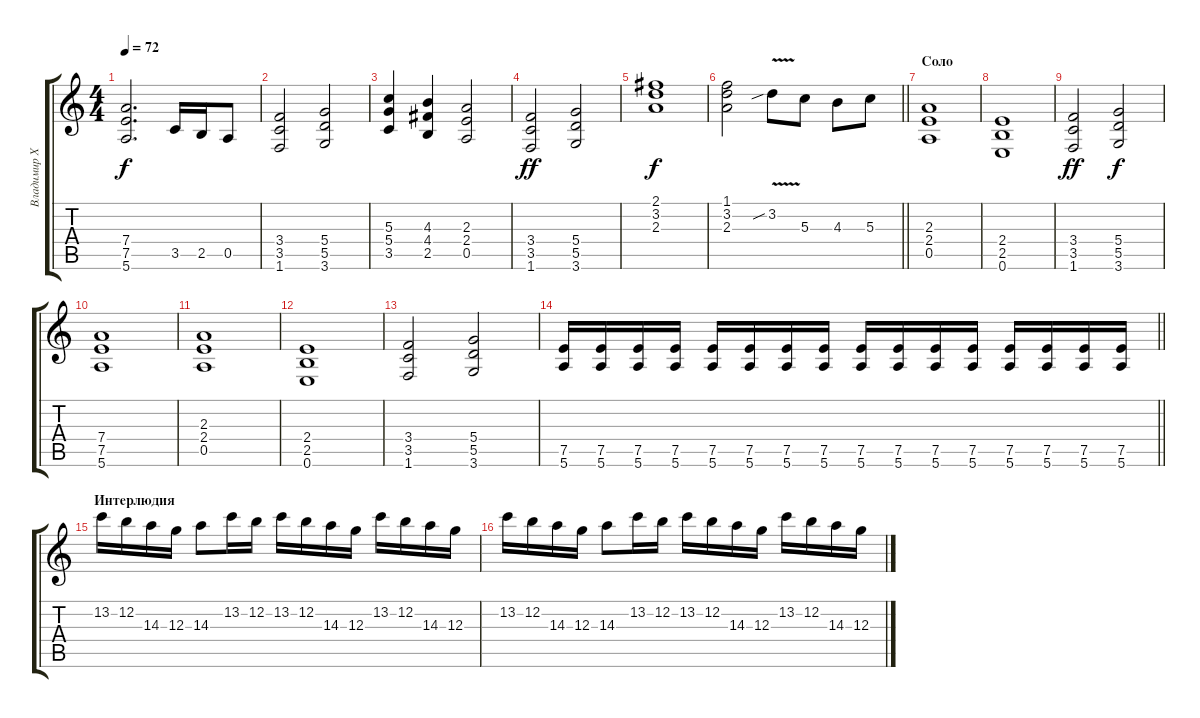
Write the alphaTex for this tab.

\track ("Владимир Холстинин" "Владимир Х") {instrument distortionguitar}
\staff {score tabs}
\tuning (E4 B3 G3 D3 A2 E2) {hide}
\ts (4 4)
\tempo 72
\clef g2
\ks c
(7.4 7.5 5.6).2{d dy f} 3.5.16 2.5.16 0.5.8 |
(3.4 3.5 1.6).2 (5.4 5.5 3.6).2 |
(5.3 5.4 3.5).4 (4.3 4.4 2.5).4 (2.3 2.4 0.5).2 |
(3.4 3.5 1.6).2{dy ff} (5.4 5.5 3.6).2 |
(2.1 3.2 2.3).1{dy f} |
\barLineRight lightlight
(1.1 3.2 2.3).2 3.2{v sib}.8 5.3.8 4.3.8 5.3.8 |
\section ("" "Соло")
(2.3 2.4 0.5).1 |
(2.4 2.5 0.6).1 |
(3.4 3.5 1.6).2{dy ff} (5.4 5.5 3.6).2{dy f} |
(7.4 7.5 5.6).1 |
(2.3 2.4 0.5).1 |
(2.4 2.5 0.6).1 |
(3.4 3.5 1.6).2 (5.4 5.5 3.6).2 |
\barLineRight lightlight
(7.5 5.6).16 (7.5 5.6).16 (7.5 5.6).16 (7.5 5.6).16 (7.5 5.6).16 (7.5 5.6).16 (7.5 5.6).16 (7.5 5.6).16 (7.5 5.6).16 (7.5 5.6).16 (7.5 5.6).16 (7.5 5.6).16 (7.5 5.6).16 (7.5 5.6).16 (7.5 5.6).16 (7.5 5.6).16 |
\section ("" "Интерлюдия")
13.2.16 12.2.16 14.3.16 12.3.16 14.3.8 13.2.16 12.2.16 13.2.16 12.2.16 14.3.16 12.3.16 13.2.16 12.2.16 14.3.16 12.3.16 |
13.2.16 12.2.16 14.3.16 12.3.16 14.3.8 13.2.16 12.2.16 13.2.16 12.2.16 14.3.16 12.3.16 13.2.16 12.2.16 14.3.16 12.3.16
